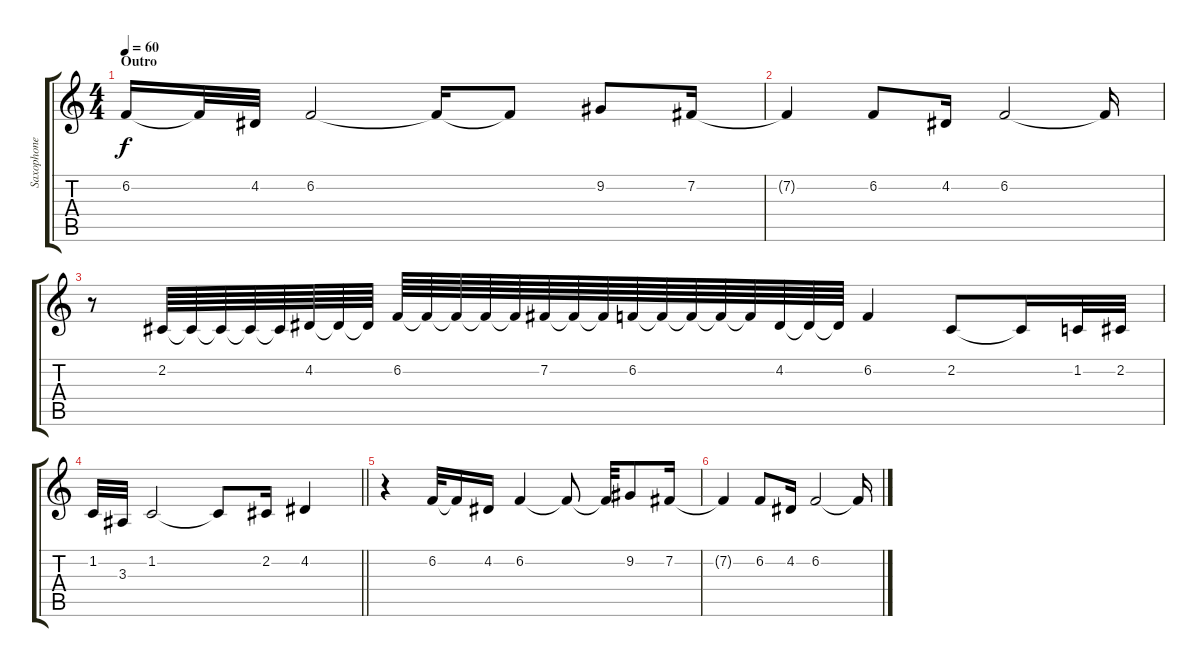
\track ("Saxophone" "Saxophone") {instrument tenorsax}
\staff {score tabs}
\tuning (E4 B3 G3 D3 A2 E2) {hide}
\ts (4 4)
\section ("" "Outro")
\tempo 60
\clef g2
\ks c
6.2.16{dy f} 6.2{t}.32 4.2.32 6.2.2 6.2{t}.16 6.2{t}.8 9.2.8 7.2.16 |
7.2{t}.4 6.2.8 4.2.16 6.2.2 6.2{t}.16 |
r.8 2.2.64 2.2{t}.64 2.2{t}.64 2.2{t}.64 2.2{t}.64 4.2.64 4.2{t}.64 4.2{t}.64 6.2.64 6.2{t}.64 6.2{t}.64 6.2{t}.64 6.2{t}.64 7.2.64 7.2{t}.64 7.2{t}.64 6.2.64 6.2{t}.64 6.2{t}.64 6.2{t}.64 6.2{t}.64 4.2.64 4.2{t}.64 4.2{t}.64 6.2.4 2.2.8 2.2{t}.16 1.2.32 2.2.32 |
\barLineRight lightlight
1.2.32 3.3.32 1.2.2 1.2{t}.8 2.2.16 4.2.4 |
r.4 6.2.32 6.2{t}.16 4.2.16 6.2.4 6.2{t}.8 6.2{t}.32 9.2.8 7.2.16 |
7.2{t}.4 6.2.8 4.2.16 6.2.2 6.2{t}.16
